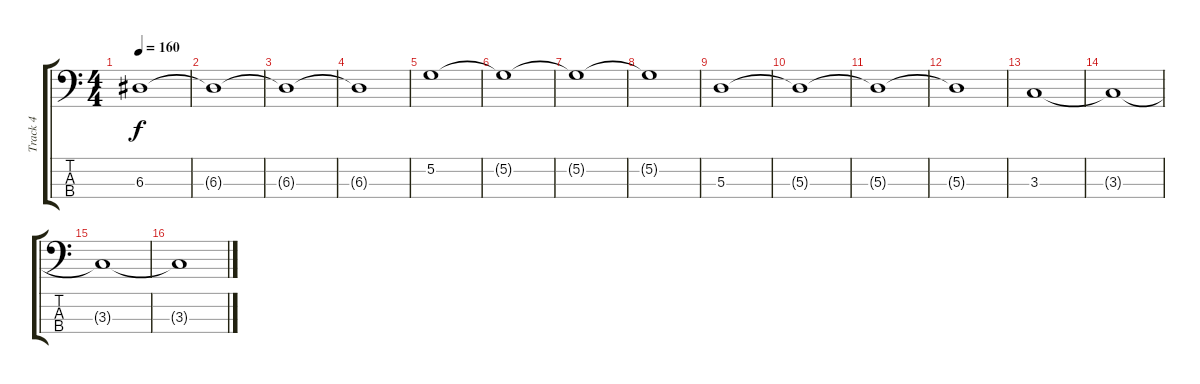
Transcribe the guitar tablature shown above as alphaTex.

\track ("Track 4" "Track 4") {instrument electricbassfinger}
\staff {score tabs}
\tuning (G2 D2 A1 E1) {hide}
\ts (4 4)
\tempo 160
\clef f4
\ks c
6.3.1{dy f} |
6.3{t}.1 |
6.3{t}.1 |
6.3{t}.1 |
5.2.1 |
5.2{t}.1 |
5.2{t}.1 |
5.2{t}.1 |
5.3.1 |
5.3{t}.1 |
5.3{t}.1 |
5.3{t}.1 |
3.3.1 |
3.3{t}.1 |
3.3{t}.1 |
3.3{t}.1
